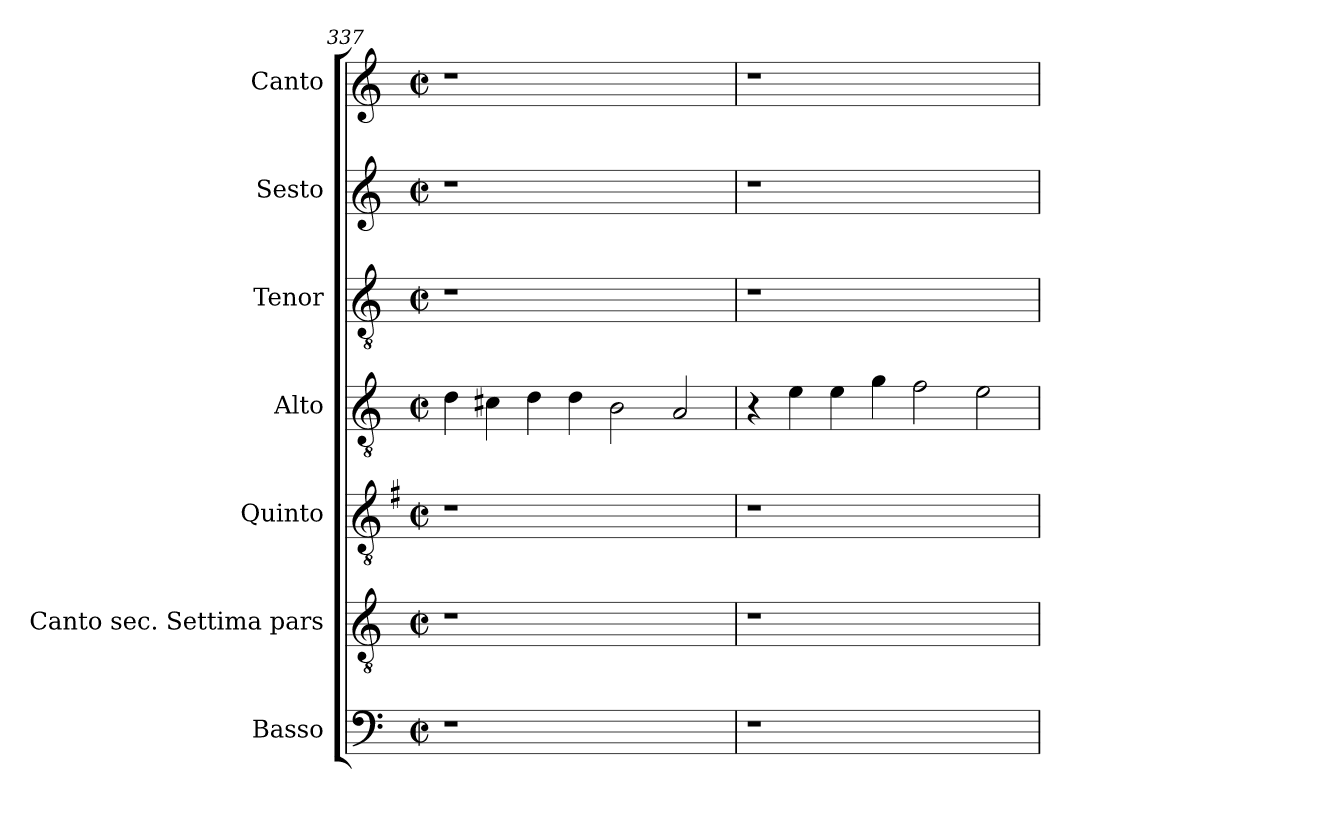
**kern	**kern	**kern	**kern	**kern	**kern	**kern
*part7	*part6	*part5	*part4	*part3	*part2	*part1
*staff7	*staff6	*staff5	*staff4	*staff3	*staff2	*staff1
*I"Basso	*I"Canto sec. Settima pars	*I"Quinto	*I"Alto	*I"Tenor	*I"Sesto	*I"Canto
*	*	*I'Quinto	*I'Alto	*I'Tenor	*I'Sesto	*I'Canto
*clefF4	*clefGv2	*clefGv2	*clefGv2	*clefGv2	*clefG2	*clefG2
*k[]	*k[]	*k[f#]	*k[]	*k[]	*k[]	*k[]
*C:	*C:	*G:	*C:	*C:	*C:	*C:
*M2/2	*M2/2	*M2/2	*M2/2	*M2/2	*M2/2	*M2/2
*met(c|)	*met(c|)	*met(c|)	*met(c|)	*met(c|)	*met(c|)	*met(c|)
=337	=337	=337	=337	=337	=337	=337
1r	1r	1r	4d\	1r	1r	1r
.	.	.	4c#X\	.	.	.
.	.	.	4d\	.	.	.
.	.	.	4d\	.	.	.
1ryy	1ryy	1ryy	2B\	1ryy	1ryy	1ryy
.	.	.	2A/	.	.	.
=338	=338	=338	=338	=338	=338	=338
1r	1r	1r	4r	1r	1r	1r
.	.	.	4e\	.	.	.
.	.	.	4e\	.	.	.
.	.	.	4g\	.	.	.
1ryy	1ryy	1ryy	2f\	1ryy	1ryy	1ryy
.	.	.	2e\	.	.	.
=	=	=	=	=	=	=
*-	*-	*-	*-	*-	*-	*-
